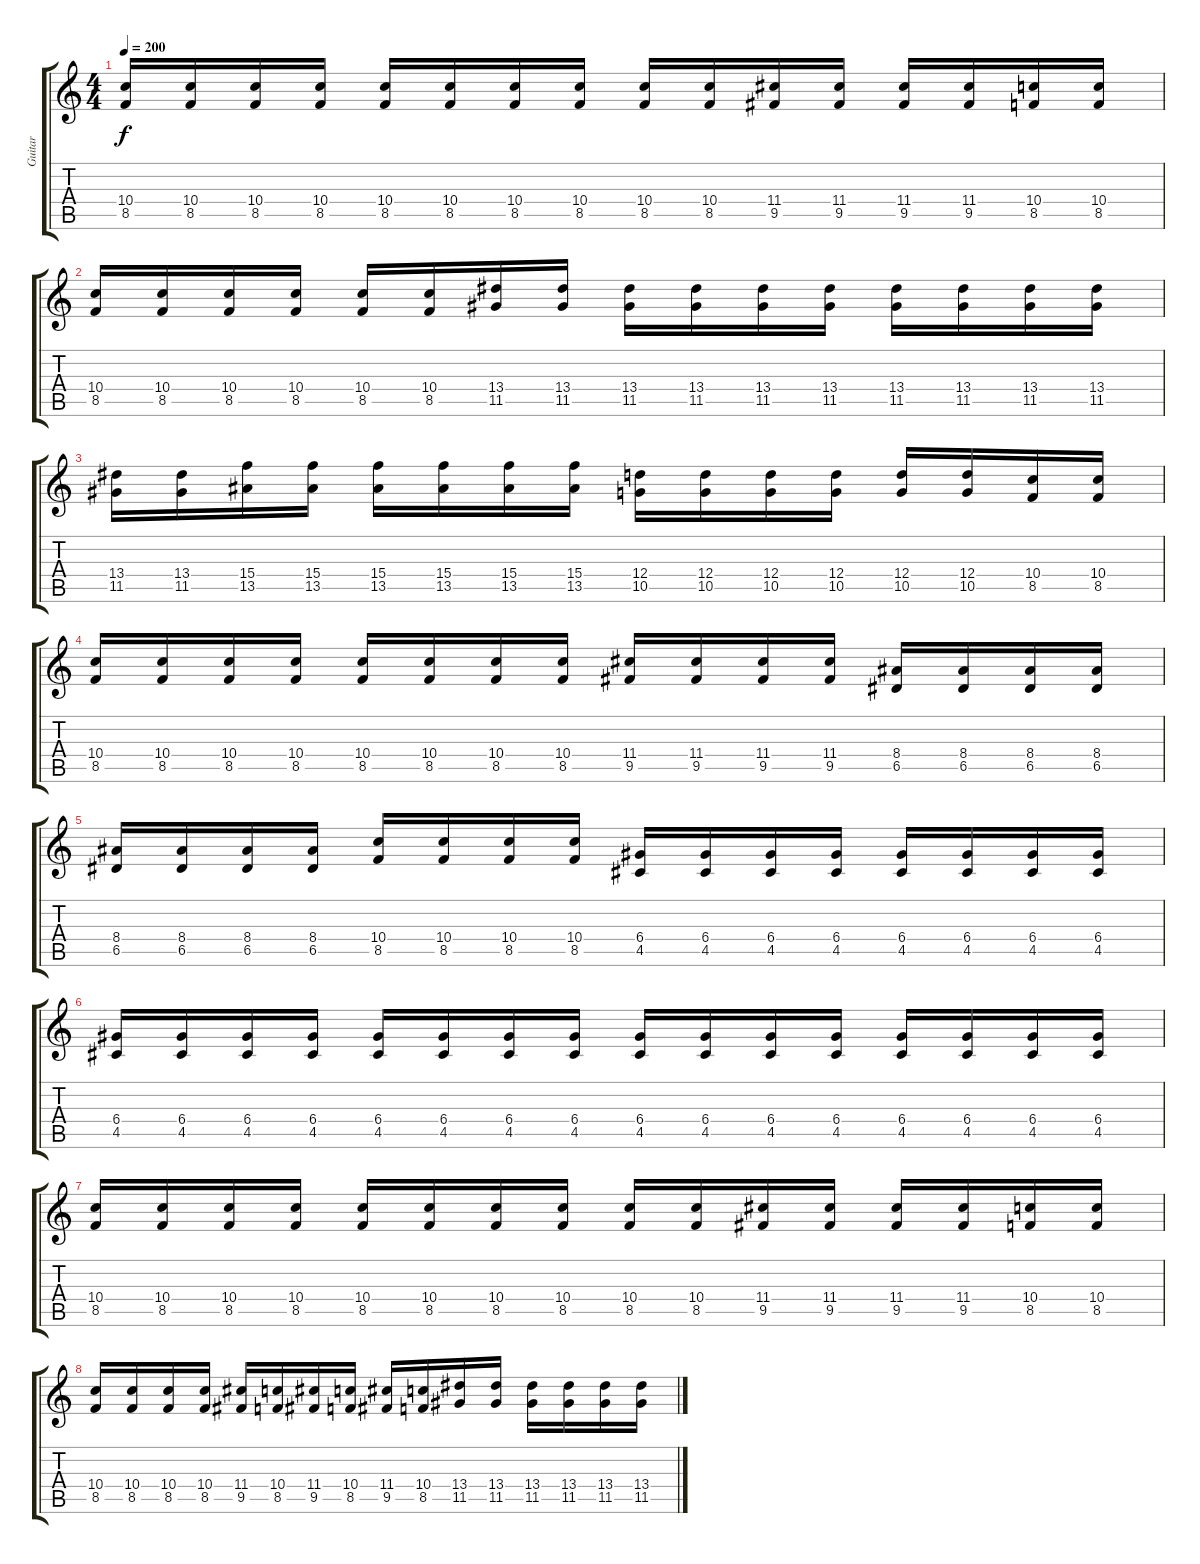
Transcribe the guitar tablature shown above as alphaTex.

\track ("Guitar" "Guitar") {instrument distortionguitar}
\staff {score tabs}
\tuning (E4 B3 G3 D3 A2 E2) {hide}
\ts (4 4)
\tempo 200
\clef g2
\ks c
(10.4 8.5).16{dy f} (10.4 8.5).16 (10.4 8.5).16 (10.4 8.5).16 (10.4 8.5).16 (10.4 8.5).16 (10.4 8.5).16 (10.4 8.5).16 (10.4 8.5).16 (10.4 8.5).16 (11.4 9.5).16 (11.4 9.5).16 (11.4 9.5).16 (11.4 9.5).16 (10.4 8.5).16 (10.4 8.5).16 |
(10.4 8.5).16 (10.4 8.5).16 (10.4 8.5).16 (10.4 8.5).16 (10.4 8.5).16 (10.4 8.5).16 (13.4 11.5).16 (13.4 11.5).16 (13.4 11.5).16 (13.4 11.5).16 (13.4 11.5).16 (13.4 11.5).16 (13.4 11.5).16 (13.4 11.5).16 (13.4 11.5).16 (13.4 11.5).16 |
(13.4 11.5).16 (13.4 11.5).16 (15.4 13.5).16 (15.4 13.5).16 (15.4 13.5).16 (15.4 13.5).16 (15.4 13.5).16 (15.4 13.5).16 (12.4 10.5).16 (12.4 10.5).16 (12.4 10.5).16 (12.4 10.5).16 (12.4 10.5).16 (12.4 10.5).16 (10.4 8.5).16 (10.4 8.5).16 |
(10.4 8.5).16 (10.4 8.5).16 (10.4 8.5).16 (10.4 8.5).16 (10.4 8.5).16 (10.4 8.5).16 (10.4 8.5).16 (10.4 8.5).16 (11.4 9.5).16 (11.4 9.5).16 (11.4 9.5).16 (11.4 9.5).16 (8.4 6.5).16 (8.4 6.5).16 (8.4 6.5).16 (8.4 6.5).16 |
(8.4 6.5).16 (8.4 6.5).16 (8.4 6.5).16 (8.4 6.5).16 (10.4 8.5).16 (10.4 8.5).16 (10.4 8.5).16 (10.4 8.5).16 (6.4 4.5).16 (6.4 4.5).16 (6.4 4.5).16 (6.4 4.5).16 (6.4 4.5).16 (6.4 4.5).16 (6.4 4.5).16 (6.4 4.5).16 |
(6.4 4.5).16 (6.4 4.5).16 (6.4 4.5).16 (6.4 4.5).16 (6.4 4.5).16 (6.4 4.5).16 (6.4 4.5).16 (6.4 4.5).16 (6.4 4.5).16 (6.4 4.5).16 (6.4 4.5).16 (6.4 4.5).16 (6.4 4.5).16 (6.4 4.5).16 (6.4 4.5).16 (6.4 4.5).16 |
(10.4 8.5).16 (10.4 8.5).16 (10.4 8.5).16 (10.4 8.5).16 (10.4 8.5).16 (10.4 8.5).16 (10.4 8.5).16 (10.4 8.5).16 (10.4 8.5).16 (10.4 8.5).16 (11.4 9.5).16 (11.4 9.5).16 (11.4 9.5).16 (11.4 9.5).16 (10.4 8.5).16 (10.4 8.5).16 |
(10.4 8.5).16 (10.4 8.5).16 (10.4 8.5).16 (10.4 8.5).16 (11.4 9.5).16 (10.4 8.5).16 (11.4 9.5).16 (10.4 8.5).16 (11.4 9.5).16 (10.4 8.5).16 (13.4 11.5).16 (13.4 11.5).16 (13.4 11.5).16 (13.4 11.5).16 (13.4 11.5).16 (13.4 11.5).16
